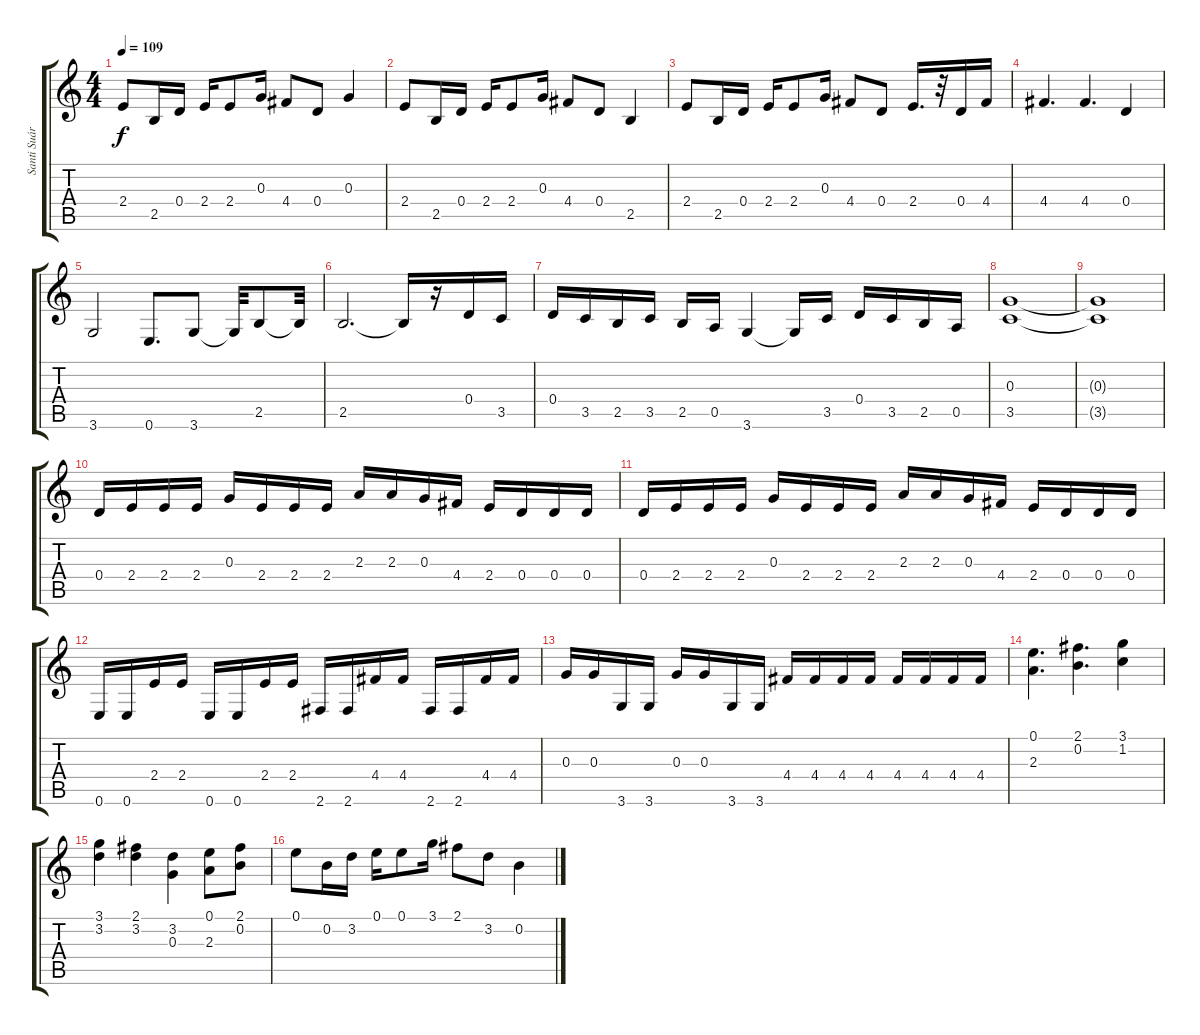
\track ("Santi Suárez" "Santi Suár") {instrument electricguitarclean}
\staff {score tabs}
\tuning (E4 B3 G3 D3 A2 E2) {hide}
\ts (4 4)
\tempo 109
\clef g2
\ks c
2.4.8{dy f} 2.5.16 0.4.16 2.4.16 2.4.8 0.3.16 4.4.8 0.4.8 0.3.4 |
2.4.8 2.5.16 0.4.16 2.4.16 2.4.8 0.3.16 4.4.8 0.4.8 2.5.4 |
2.4.8 2.5.16 0.4.16 2.4.16 2.4.8 0.3.16 4.4.8 0.4.8 2.4.16{d} r.32 0.4.16 4.4.16 |
4.4.4{d} 4.4.4{d} 0.4.4 |
3.6.2 0.6.8{d} 3.6.8 3.6{t}.32 2.5.8 2.5{t}.32 |
2.5.2{d} 2.5{t}.16 r.16 0.4.16 3.5.16 |
0.4.16 3.5.16 2.5.16 3.5.16 2.5.16 0.5.16 3.6.4 3.6{t}.16 3.5.16 0.4.16 3.5.16 2.5.16 0.5.16 |
(0.3 3.5).1 |
(0.3{t} 3.5{t}).1 |
0.4.16{volume 11} 2.4.16 2.4.16 2.4.16 0.3.16 2.4.16 2.4.16 2.4.16 2.3.16 2.3.16 0.3.16 4.4.16 2.4.16 0.4.16 0.4.16 0.4.16 |
0.4.16 2.4.16 2.4.16 2.4.16 0.3.16 2.4.16 2.4.16 2.4.16 2.3.16 2.3.16 0.3.16 4.4.16 2.4.16 0.4.16 0.4.16 0.4.16 |
0.6.16 0.6.16 2.4.16 2.4.16 0.6.16 0.6.16 2.4.16 2.4.16 2.6.16 2.6.16 4.4.16 4.4.16 2.6.16 2.6.16 4.4.16 4.4.16 |
0.3.16 0.3.16 3.6.16 3.6.16 0.3.16 0.3.16 3.6.16 3.6.16 4.4.16 4.4.16 4.4.16 4.4.16 4.4.16 4.4.16 4.4.16 4.4.16 |
(0.1 2.3).4{d} (2.1 0.2).4{d} (3.1 1.2).4 |
(3.1 3.2).4 (2.1 3.2).4 (3.2 0.3).4 (0.1 2.3).8 (2.1 0.2).8 |
0.1.8{balance 0} 0.2.16 3.2.16 0.1.16 0.1.8 3.1.16 2.1.8 3.2.8 0.2.4
